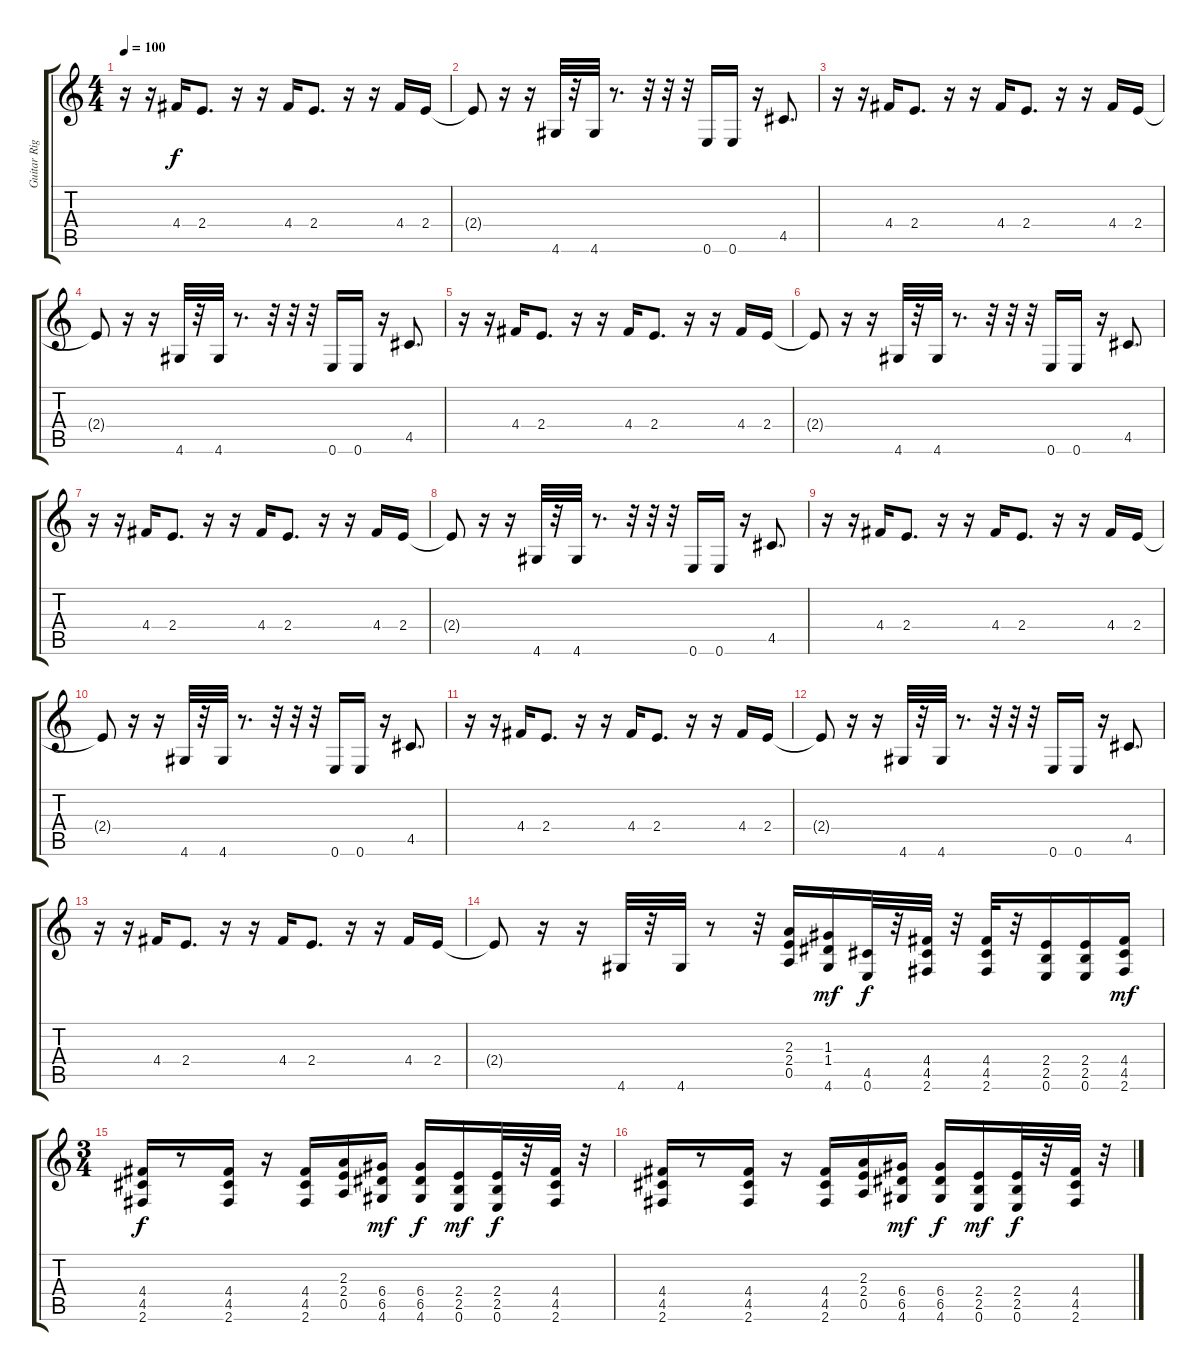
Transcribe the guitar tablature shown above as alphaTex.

\track ("Guitar Right" "Guitar Rig") {instrument distortionguitar}
\staff {score tabs}
\tuning (E4 B3 G3 D3 A2 E2) {hide}
\ts (4 4)
\tempo 100
\clef g2
\ks c
r.16{dy f} r.16 4.4.16 2.4.8{d} r.16 r.16 4.4.16 2.4.8{d} r.16 r.16 4.4.16 2.4.16 |
2.4{t}.8 r.16 r.16 4.6.32 r.32 4.6.32 r.8{d} r.32 r.32 r.32 0.6.16 0.6.16 r.16 4.5.8{d} |
r.16 r.16 4.4.16 2.4.8{d} r.16 r.16 4.4.16 2.4.8{d} r.16 r.16 4.4.16 2.4.16 |
2.4{t}.8 r.16 r.16 4.6.32 r.32 4.6.32 r.8{d} r.32 r.32 r.32 0.6.16 0.6.16 r.16 4.5.8{d} |
r.16 r.16 4.4.16 2.4.8{d} r.16 r.16 4.4.16 2.4.8{d} r.16 r.16 4.4.16 2.4.16 |
2.4{t}.8 r.16 r.16 4.6.32 r.32 4.6.32 r.8{d} r.32 r.32 r.32 0.6.16 0.6.16 r.16 4.5.8{d} |
r.16 r.16 4.4.16 2.4.8{d} r.16 r.16 4.4.16 2.4.8{d} r.16 r.16 4.4.16 2.4.16 |
2.4{t}.8 r.16 r.16 4.6.32 r.32 4.6.32 r.8{d} r.32 r.32 r.32 0.6.16 0.6.16 r.16 4.5.8{d} |
r.16 r.16 4.4.16 2.4.8{d} r.16 r.16 4.4.16 2.4.8{d} r.16 r.16 4.4.16 2.4.16 |
2.4{t}.8 r.16 r.16 4.6.32 r.32 4.6.32 r.8{d} r.32 r.32 r.32 0.6.16 0.6.16 r.16 4.5.8{d} |
r.16 r.16 4.4.16 2.4.8{d} r.16 r.16 4.4.16 2.4.8{d} r.16 r.16 4.4.16 2.4.16 |
2.4{t}.8 r.16 r.16 4.6.32 r.32 4.6.32 r.8{d} r.32 r.32 r.32 0.6.16 0.6.16 r.16 4.5.8{d} |
r.16 r.16 4.4.16 2.4.8{d} r.16 r.16 4.4.16 2.4.8{d} r.16 r.16 4.4.16 2.4.16 |
2.4{t}.8 r.16 r.16 4.6.32 r.32 4.6.32 r.8 r.32 (2.3 2.4 0.5).16 (1.3 1.4 4.6).16{dy mf} (4.5 0.6).32{dy f} r.32 (4.4 4.5 2.6).32 r.32 (4.4 4.5 2.6).32 r.32 (2.4 2.5 0.6).16 (2.4 2.5 0.6).16 (4.4 4.5 2.6).16{dy mf} |
\ts (3 4)
(4.4 4.5 2.6).16{dy f} r.8 (4.4 4.5 2.6).16 r.16 (4.4 4.5 2.6).16 (2.3 2.4 0.5).16 (6.4 6.5 4.6).16{dy mf} (6.4 6.5 4.6).16{dy f} (2.4 2.5 0.6).16{dy mf} (2.4 2.5 0.6).32{dy f} r.32 (4.4 4.5 2.6).32 r.32 |
(4.4 4.5 2.6).16 r.8 (4.4 4.5 2.6).16 r.16 (4.4 4.5 2.6).16 (2.3 2.4 0.5).16 (6.4 6.5 4.6).16{dy mf} (6.4 6.5 4.6).16{dy f} (2.4 2.5 0.6).16{dy mf} (2.4 2.5 0.6).32{dy f} r.32 (4.4 4.5 2.6).32 r.32
